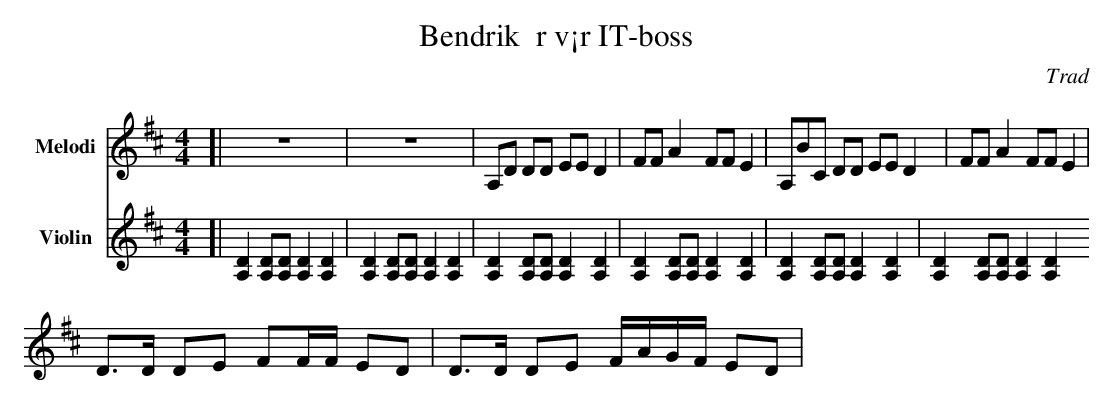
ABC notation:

X:1
T:Bendrik  r v¡r IT-boss
O:Trad
M:4/4
L:1/8
K:D
V:V1 name=Melodi
V:V2 name=Violin
%%score V1 V2
[V:V1][|z8 | z8 | A,D DD EE D2 | FF A2 FF E2 | A,BC DD EE D2 | FF A2 FF E2 |
[V:V2][|[A,D]2 [A,D][A,D] [A,D]2 [A,D]2 |[A,D]2 [A,D][A,D] [A,D]2 [A,D]2 | [A,D]2 [A,D][A,D] [A,D]2 [A,D]2 | [A,D]2 [A,D][A,D] [A,D]2 [A,D]2 | [A,D]2 [A,D][A,D] [A,D]2 [A,D]2 | [A,D]2 [A,D][A,D] [A,D]2 [A,D]2
[V:V1]D>D DE FF/F/ ED | D>D DE F/A/G/F/ ED  |
